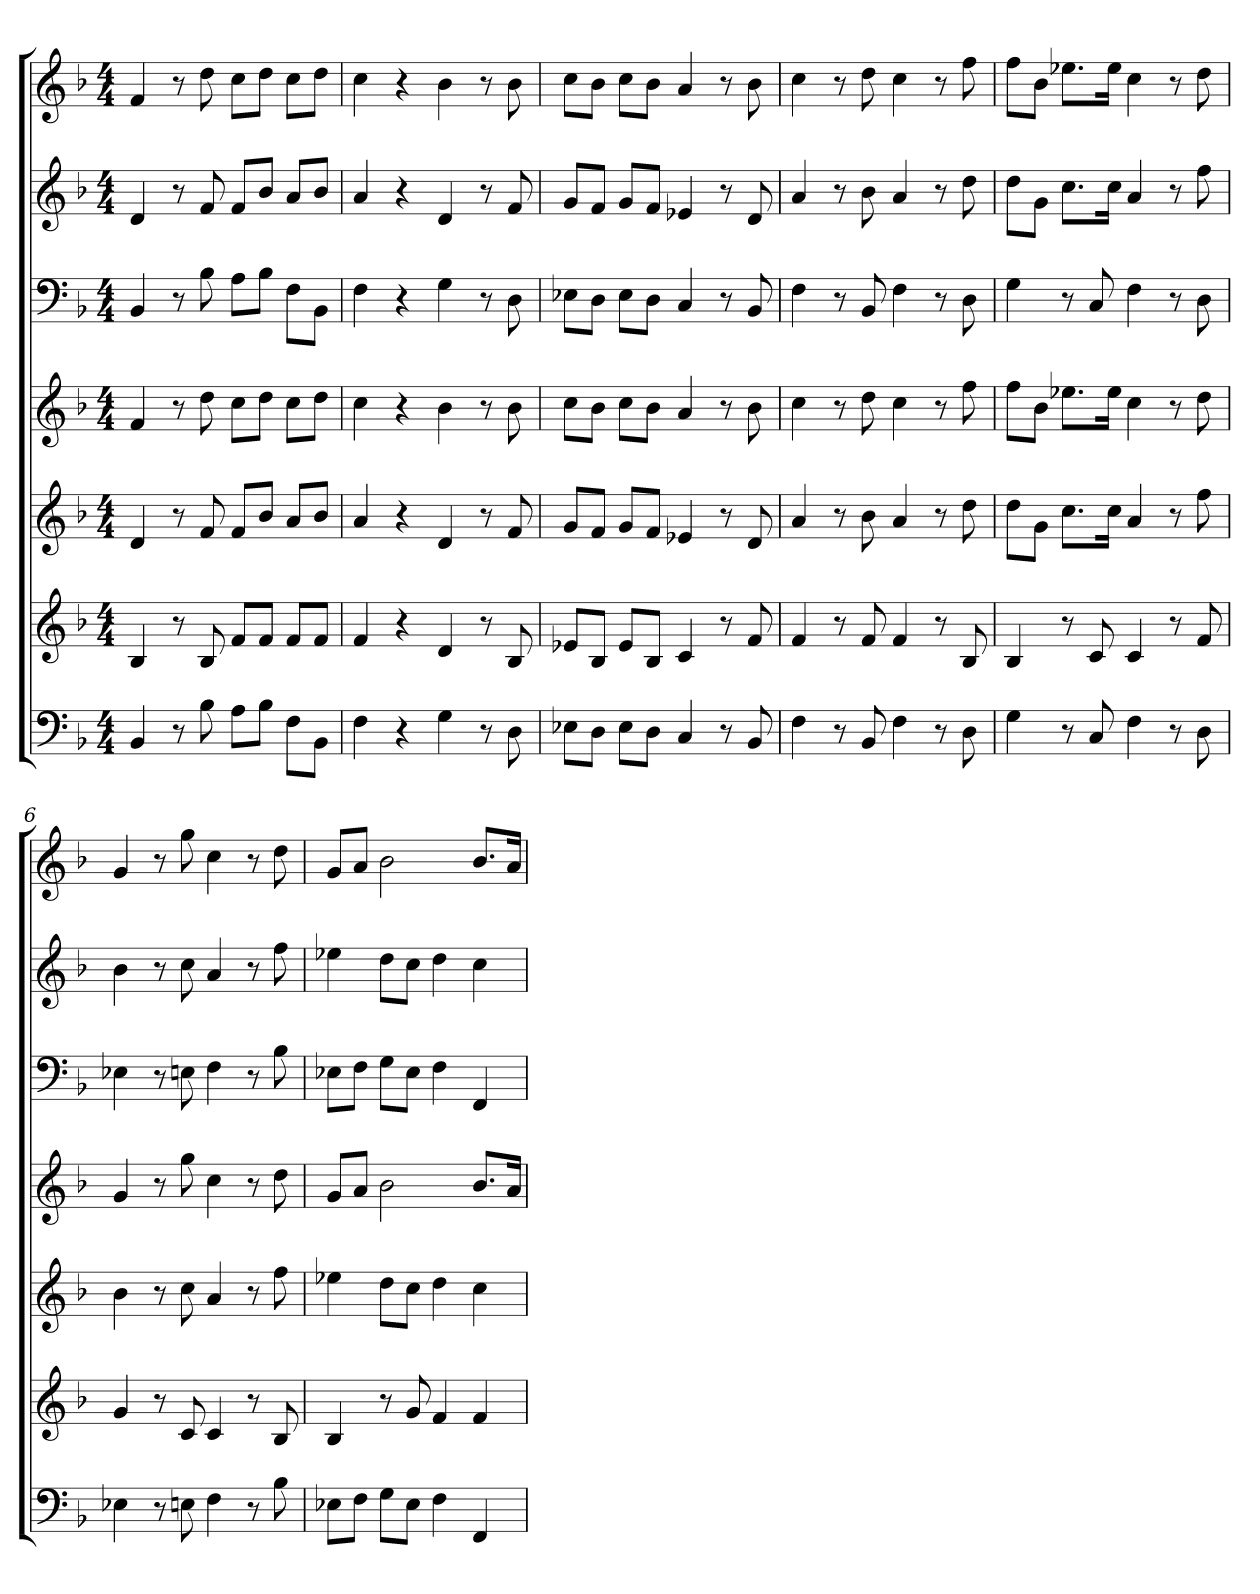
**kern	**kern	**kern	**kern	**kern	**kern	**kern
*part7	*part6	*part5	*part4	*part3	*part2	*part1
*staff7	*staff6	*staff5	*staff4	*staff3	*staff2	*staff1
*k[b-]	*k[b-]	*k[b-]	*k[b-]	*k[b-]	*k[b-]	*k[b-]
*F:	*F:	*F:	*F:	*F:	*F:	*F:
*M4/4	*M4/4	*M4/4	*M4/4	*M4/4	*M4/4	*M4/4
=1	=1	=1	=1	=1	=1	=1
4BB-	4B-	4d	4f	4BB-	4d	4f
8r	8r	8r	8r	8r	8r	8r
8B-	8B-	8f	8dd	8B-	8f	8dd
8AL	8fL	8fL	8ccL	8AL	8fL	8ccL
8B-J	8fJ	8b-J	8ddJ	8B-J	8b-J	8ddJ
8FL	8fL	8aL	8ccL	8FL	8aL	8ccL
8BB-J	8fJ	8b-J	8ddJ	8BB-J	8b-J	8ddJ
=2	=2	=2	=2	=2	=2	=2
4F	4f	4a	4cc	4F	4a	4cc
4r	4r	4r	4r	4r	4r	4r
4G	4d	4d	4b-	4G	4d	4b-
8r	8r	8r	8r	8r	8r	8r
8D	8B-	8f	8b-	8D	8f	8b-
=3	=3	=3	=3	=3	=3	=3
8E-XL	8e-XL	8gL	8ccL	8E-XL	8gL	8ccL
8DJ	8B-J	8fJ	8b-J	8DJ	8fJ	8b-J
8E-L	8e-L	8gL	8ccL	8E-L	8gL	8ccL
8DJ	8B-J	8fJ	8b-J	8DJ	8fJ	8b-J
4C	4c	4e-X	4a	4C	4e-X	4a
8r	8r	8r	8r	8r	8r	8r
8BB-	8f	8d	8b-	8BB-	8d	8b-
=4	=4	=4	=4	=4	=4	=4
4F	4f	4a	4cc	4F	4a	4cc
8r	8r	8r	8r	8r	8r	8r
8BB-	8f	8b-	8dd	8BB-	8b-	8dd
4F	4f	4a	4cc	4F	4a	4cc
8r	8r	8r	8r	8r	8r	8r
8D	8B-	8dd	8ff	8D	8dd	8ff
=5	=5	=5	=5	=5	=5	=5
4G	4B-	8ddL	8ffL	4G	8ddL	8ffL
.	.	8gJ	8b-J	.	8gJ	8b-J
8r	8r	8.ccL	8.ee-XL	8r	8.ccL	8.ee-XL
8C	8c	.	.	8C	.	.
.	.	16ccJk	16ee-Jk	.	16ccJk	16ee-Jk
4F	4c	4a	4cc	4F	4a	4cc
8r	8r	8r	8r	8r	8r	8r
8D	8f	8ff	8dd	8D	8ff	8dd
=6	=6	=6	=6	=6	=6	=6
4E-X	4g	4b-	4g	4E-X	4b-	4g
8r	8r	8r	8r	8r	8r	8r
8En	8c	8cc	8gg	8En	8cc	8gg
4F	4c	4a	4cc	4F	4a	4cc
8r	8r	8r	8r	8r	8r	8r
8B-	8B-	8ff	8dd	8B-	8ff	8dd
=7	=7	=7	=7	=7	=7	=7
8E-XL	4B-	4ee-X	8gL	8E-XL	4ee-X	8gL
8FJ	.	.	8aJ	8FJ	.	8aJ
8GL	8r	8ddL	2b-	8GL	8ddL	2b-
8E-J	8g	8ccJ	.	8E-J	8ccJ	.
4F	4f	4dd	.	4F	4dd	.
4FF	4f	4cc	8.b-L	4FF	4cc	8.b-L
.	.	.	16aJk	.	.	16aJk
=	=	=	=	=	=	=
*-	*-	*-	*-	*-	*-	*-
